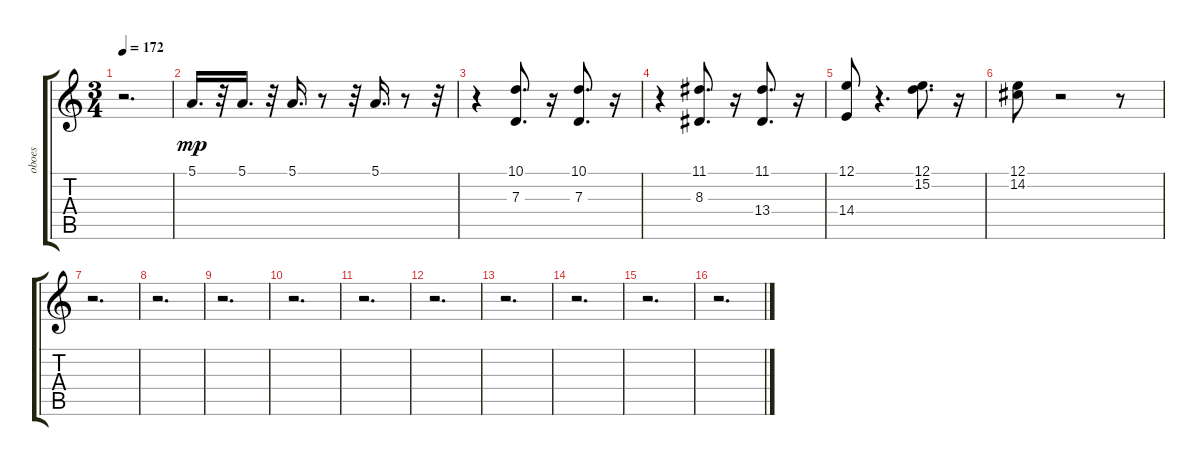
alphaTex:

\track ("oboes" "oboes") {instrument oboe}
\staff {score tabs}
\tuning (E4 B3 G3 D3 A2 E2) {hide}
\ts (3 4)
\tempo 172
\clef g2
\ks c
r.2{d dy mp} |
5.1.16{d} r.32 5.1.16{d} r.32 5.1.16{d} r.8 r.32 5.1.16{d} r.8 r.32 |
r.4 (10.1 7.3).8{d} r.16 (10.1 7.3).8{d} r.16 |
r.4 (11.1 8.3).8{d} r.16 (11.1 13.4).8{d} r.16 |
(12.1 14.4).8 r.4{d} (12.1 15.2).8{d} r.16 |
(12.1 14.2).8 r.2 r.8 |
r.2{d} |
r.2{d} |
r.2{d} |
r.2{d} |
r.2{d} |
r.2{d} |
r.2{d} |
r.2{d} |
r.2{d} |
r.2{d}
